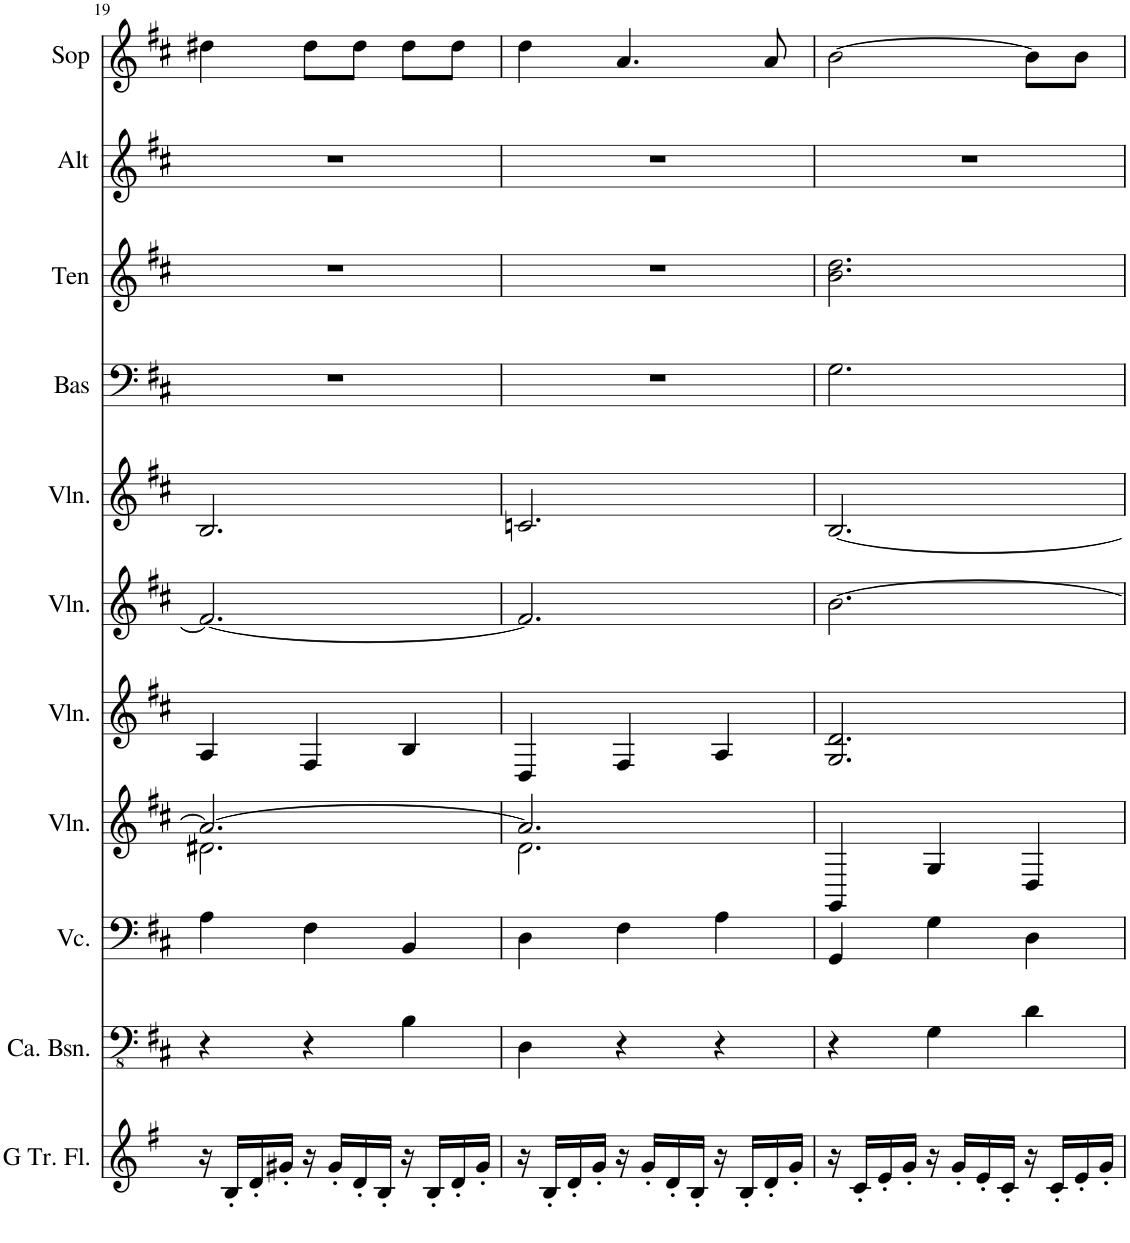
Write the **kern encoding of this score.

**kern	**kern	**kern	**kern	**kern	**kern	**kern	**kern	**kern	**kern	**kern
*part11	*part10	*part9	*part8	*part7	*part6	*part5	*part4	*part3	*part2	*part1
*staff11	*staff10	*staff9	*staff8	*staff7	*staff6	*staff5	*staff4	*staff3	*staff2	*staff1
*I"Sopraan-fluit in G, Organ rh	*I"Contrabassen, Double Bass	*I"Cello, Cello II	*I"Violen, Cello I	*I"Violen, Viola II	*I"Violen, Viola I	*I"Violen, Violin	*I"Bas	*I"Tenor	*I"Alt	*I"Sopraan
*	*I'Ca. Bsn.	*	*I'Vln.	*I'Vln.	*I'Vln.	*I'Vln.	*I'Bas	*I'Ten	*I'Alt	*I'Sop
!!LO:PB:g=z
*clefG2	*clefFv4	*clefF4	*clefG2	*clefG2	*clefG2	*clefG2	*clefF4	*clefG2	*clefG2	*clefG2
*Trd-4c-7	*	*	*	*	*	*	*	*Trd1c2	*Trd1c2	*
*k[f#]	*k[f#c#]	*k[f#c#]	*k[f#c#]	*k[f#c#]	*k[f#c#]	*k[f#c#]	*k[f#c#]	*k[f#c#]	*k[f#c#]	*k[f#c#]
*M3/4	*M3/4	*M3/4	*M3/4	*M3/4	*M3/4	*M3/4	*M3/4	*M3/4	*M3/4	*M3/4
=19	=19	=19	=19	=19	=19	=19	=19	=19	=19	=19
*	*	*	*^	*	*	*	*	*	*	*
16r	4r	4A\	2.a/_	2.d#X\	4A/	2.f#/_	2.B/	2.r	2.r	2.r	4dd#X\
16B'/LL	.	.	.	.	.	.	.	.	.	.	.
16d'/	.	.	.	.	.	.	.	.	.	.	.
16g#X'/JJ	.	.	.	.	.	.	.	.	.	.	.
16r	4r	4F#\	.	.	4F#/	.	.	.	.	.	8dd#\L
16g#'/LL	.	.	.	.	.	.	.	.	.	.	.
16d'/	.	.	.	.	.	.	.	.	.	.	8dd#\J
16B'/JJ	.	.	.	.	.	.	.	.	.	.	.
16r	4BB\	4BB/	.	.	4B/	.	.	.	.	.	8dd#\L
16B'/LL	.	.	.	.	.	.	.	.	.	.	.
16d'/	.	.	.	.	.	.	.	.	.	.	8dd#\J
16g#'/JJ	.	.	.	.	.	.	.	.	.	.	.
=20	=20	=20	=20	=20	=20	=20	=20	=20	=20	=20	=20
16r	4DD\	4D\	2.a/]	2.d\	4D/	2.f#/]	2.cn/	2.r	2.r	2.r	4dd\
16B'/LL	.	.	.	.	.	.	.	.	.	.	.
16d'/	.	.	.	.	.	.	.	.	.	.	.
16g'/JJ	.	.	.	.	.	.	.	.	.	.	.
16r	4r	4F#\	.	.	4F#/	.	.	.	.	.	4.a/
16g'/LL	.	.	.	.	.	.	.	.	.	.	.
16d'/	.	.	.	.	.	.	.	.	.	.	.
16B'/JJ	.	.	.	.	.	.	.	.	.	.	.
16r	4r	4A\	.	.	4A/	.	.	.	.	.	.
16B'/LL	.	.	.	.	.	.	.	.	.	.	.
16d'/	.	.	.	.	.	.	.	.	.	.	8a/
16g'/JJ	.	.	.	.	.	.	.	.	.	.	.
*	*	*	*v	*v	*	*	*	*	*	*	*
=21	=21	=21	=21	=21	=21	=21	=21	=21	=21	=21
16r	4r	4GG/	4GG/	2.G/ 2.d/	[2.b\	[2.B/	2.G\	2.b\ 2.dd\	2.r	[2b\
16c'/LL	.	.	.	.	.	.	.	.	.	.
16e'/	.	.	.	.	.	.	.	.	.	.
16g'/JJ	.	.	.	.	.	.	.	.	.	.
16r	4GG\	4G\	4G/	.	.	.	.	.	.	.
16g'/LL	.	.	.	.	.	.	.	.	.	.
16e'/	.	.	.	.	.	.	.	.	.	.
16c'/JJ	.	.	.	.	.	.	.	.	.	.
16r	4D\	4D\	4D/	.	.	.	.	.	.	8b\L]
16c'/LL	.	.	.	.	.	.	.	.	.	.
16e'/	.	.	.	.	.	.	.	.	.	8b\J
16g'/JJ	.	.	.	.	.	.	.	.	.	.
=	=	=	=	=	=	=	=	=	=	=
*-	*-	*-	*-	*-	*-	*-	*-	*-	*-	*-
